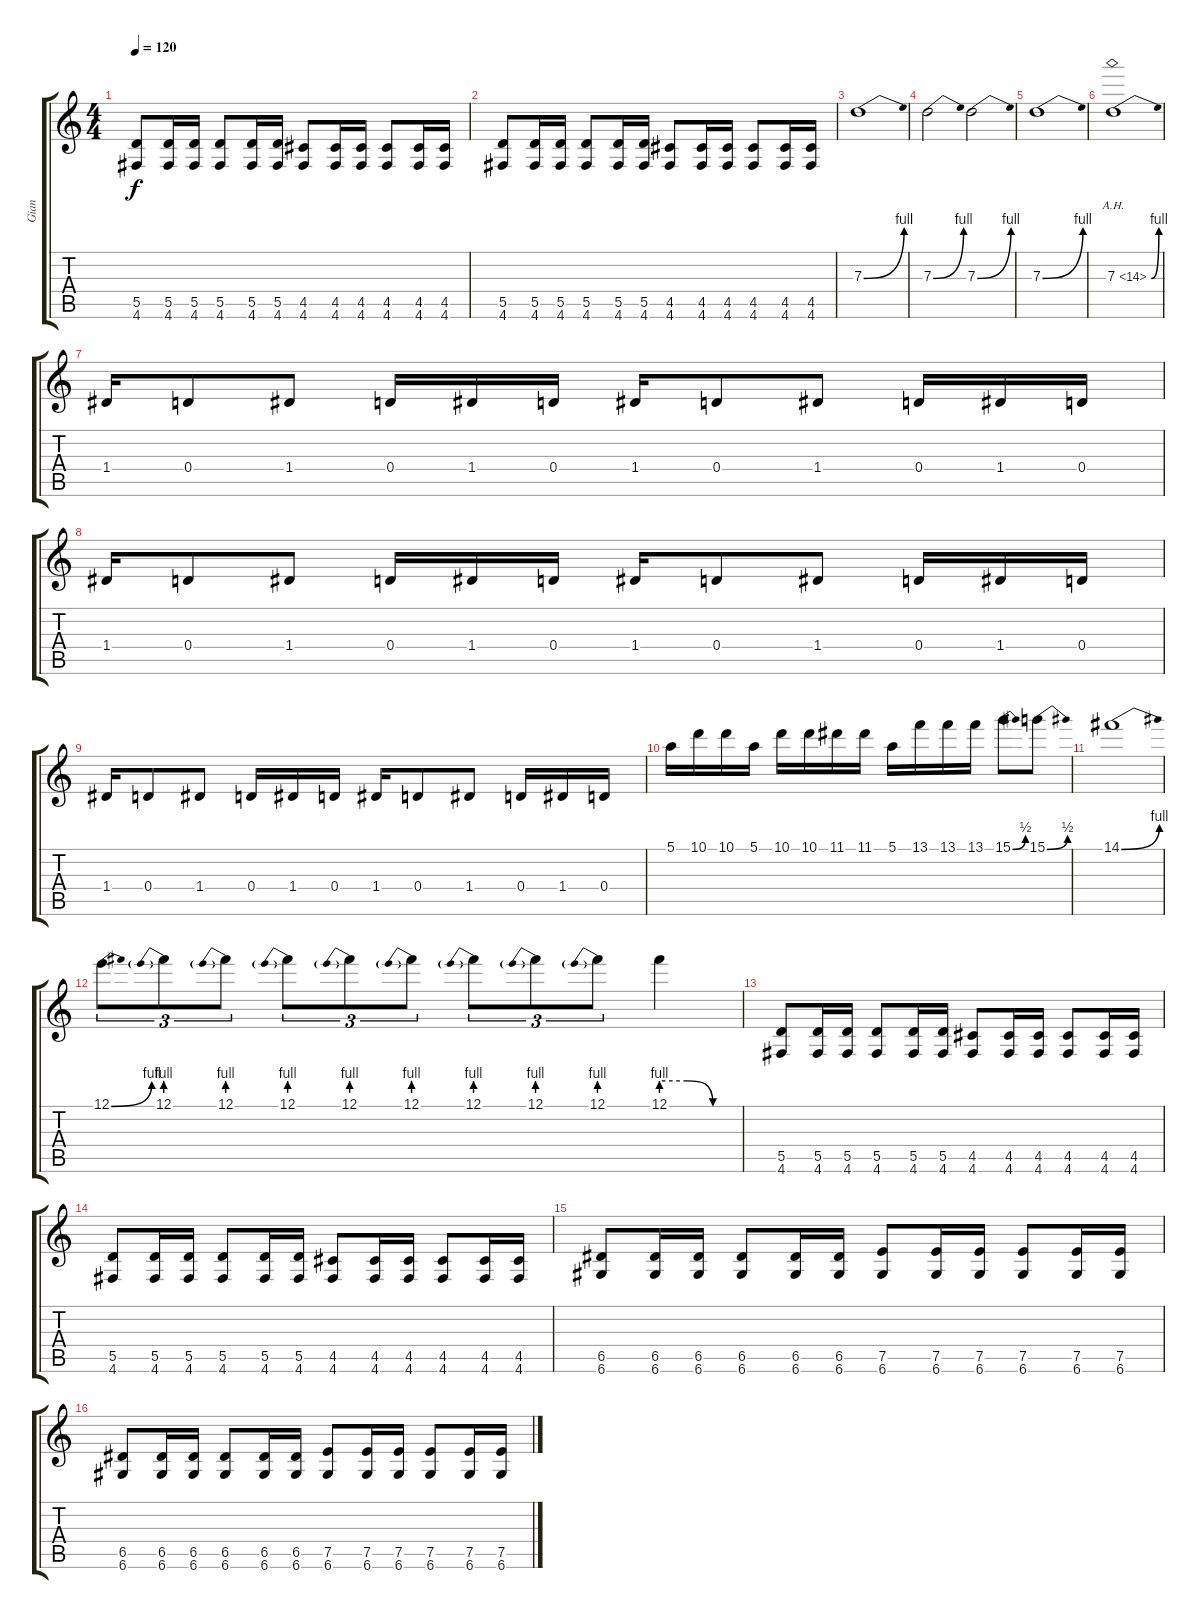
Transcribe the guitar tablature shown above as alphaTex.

\track ("Gian" "Gian") {instrument distortionguitar}
\staff {score tabs}
\tuning (E4 B3 G3 D3 A2 D2) {hide}
\ts (4 4)
\tempo 120
\clef g2
\ks c
(5.5 4.6).8{dy f} (5.5 4.6).16 (5.5 4.6).16 (5.5 4.6).8 (5.5 4.6).16 (5.5 4.6).16 (4.5 4.6).8 (4.5 4.6).16 (4.5 4.6).16 (4.5 4.6).8 (4.5 4.6).16 (4.5 4.6).16 |
(5.5 4.6).8 (5.5 4.6).16 (5.5 4.6).16 (5.5 4.6).8 (5.5 4.6).16 (5.5 4.6).16 (4.5 4.6).8 (4.5 4.6).16 (4.5 4.6).16 (4.5 4.6).8 (4.5 4.6).16 (4.5 4.6).16 |
7.3{be (bend 0 0 60 4)}.1 |
7.3{be (bend 0 0 60 4)}.2 7.3{be (bend 0 0 60 4)}.2 |
7.3{be (bend 0 0 60 4)}.1 |
7.3{be (bend 0 0 60 4) ah 7}.1 |
1.4.16 0.4.8 1.4.8 0.4.16 1.4.16 0.4.16 1.4.16 0.4.8 1.4.8 0.4.16 1.4.16 0.4.16 |
1.4.16 0.4.8 1.4.8 0.4.16 1.4.16 0.4.16 1.4.16 0.4.8 1.4.8 0.4.16 1.4.16 0.4.16 |
1.4.16 0.4.8 1.4.8 0.4.16 1.4.16 0.4.16 1.4.16 0.4.8 1.4.8 0.4.16 1.4.16 0.4.16 |
5.1.16 10.1.16 10.1.16 5.1.16 10.1.16 10.1.16 11.1.16 11.1.16 5.1.16 13.1.16 13.1.16 13.1.16 15.1{be (bend 0 0 60 2)}.8 15.1{be (bend 0 0 60 2)}.8 |
14.1{be (bend 0 0 60 4)}.1 |
12.1{be (bend 0 0 60 4)}.8{tu (3 2)} 12.1{be (prebend 0 4 60 4)}.8{tu (3 2)} 12.1{be (prebend 0 4 60 4)}.8{tu (3 2)} 12.1{be (prebend 0 4 60 4)}.8{tu (3 2)} 12.1{be (prebend 0 4 60 4)}.8{tu (3 2)} 12.1{be (prebend 0 4 60 4)}.8{tu (3 2)} 12.1{be (prebend 0 4 60 4)}.8{tu (3 2)} 12.1{be (prebend 0 4 60 4)}.8{tu (3 2)} 12.1{be (prebend 0 4 60 4)}.8{tu (3 2)} 12.1{be (custom 0 4 20 4 40 0 60 0)}.4 |
(5.5 4.6).8 (5.5 4.6).16 (5.5 4.6).16 (5.5 4.6).8 (5.5 4.6).16 (5.5 4.6).16 (4.5 4.6).8 (4.5 4.6).16 (4.5 4.6).16 (4.5 4.6).8 (4.5 4.6).16 (4.5 4.6).16 |
(5.5 4.6).8 (5.5 4.6).16 (5.5 4.6).16 (5.5 4.6).8 (5.5 4.6).16 (5.5 4.6).16 (4.5 4.6).8 (4.5 4.6).16 (4.5 4.6).16 (4.5 4.6).8 (4.5 4.6).16 (4.5 4.6).16 |
(6.5 6.6).8 (6.5 6.6).16 (6.5 6.6).16 (6.5 6.6).8 (6.5 6.6).16 (6.5 6.6).16 (7.5 6.6).8 (7.5 6.6).16 (7.5 6.6).16 (7.5 6.6).8 (7.5 6.6).16 (7.5 6.6).16 |
(6.5 6.6).8 (6.5 6.6).16 (6.5 6.6).16 (6.5 6.6).8 (6.5 6.6).16 (6.5 6.6).16 (7.5 6.6).8 (7.5 6.6).16 (7.5 6.6).16 (7.5 6.6).8 (7.5 6.6).16 (7.5 6.6).16
